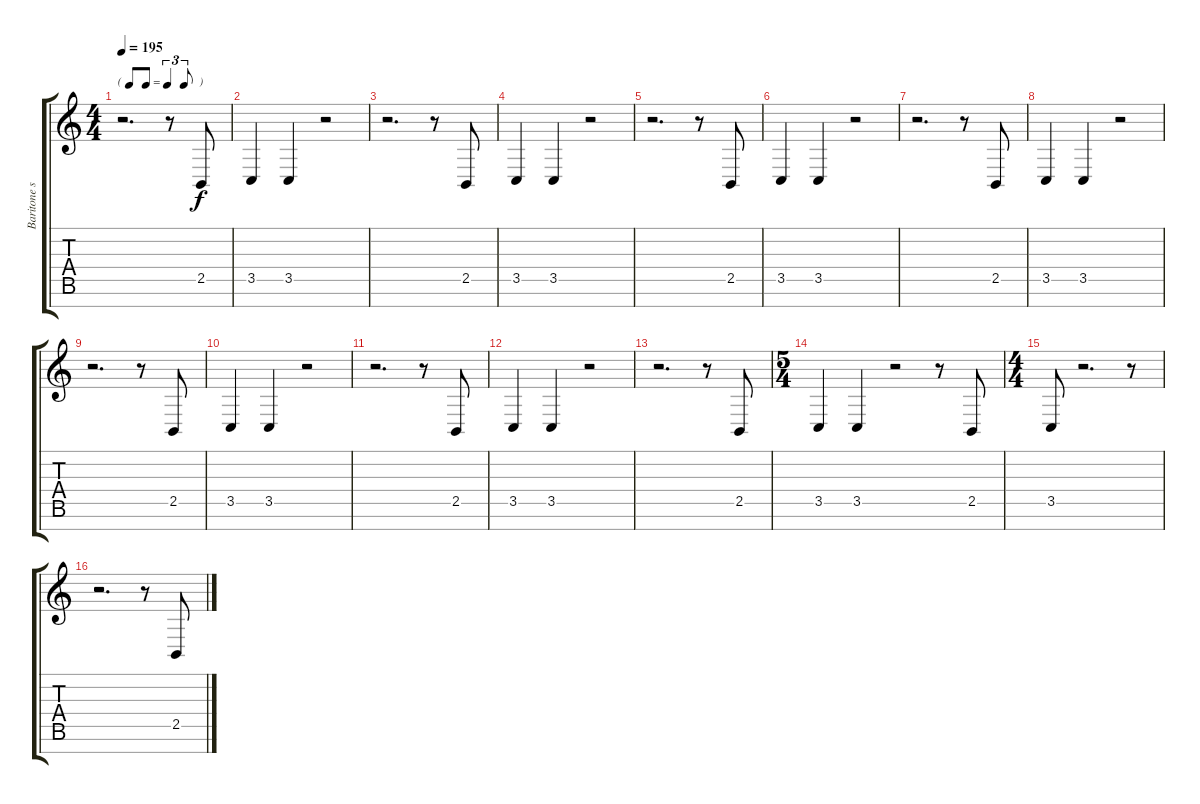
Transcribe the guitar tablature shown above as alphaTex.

\track ("Baritone sax" "Baritone s") {instrument baritonesax}
\staff {score tabs}
\tuning (E4 B3 G3 D3 A2 E2 B1) {hide}
\ts (4 4)
\tf triplet8th
\tempo 195
\clef g2
\ks c
r.2{d dy f} r.8 2.5.8 |
3.5.4 3.5.4 r.2 |
r.2{d} r.8 2.5.8 |
3.5.4 3.5.4 r.2 |
r.2{d} r.8 2.5.8 |
3.5.4 3.5.4 r.2 |
r.2{d} r.8 2.5.8 |
3.5.4 3.5.4 r.2 |
r.2{d} r.8 2.5.8 |
3.5.4 3.5.4 r.2 |
r.2{d} r.8 2.5.8 |
3.5.4 3.5.4 r.2 |
r.2{d} r.8 2.5.8 |
\ts (5 4)
3.5.4 3.5.4 r.2 r.8 2.5.8 |
\ts (4 4)
3.5.8 r.2{d} r.8 |
r.2{d} r.8 2.5.8
